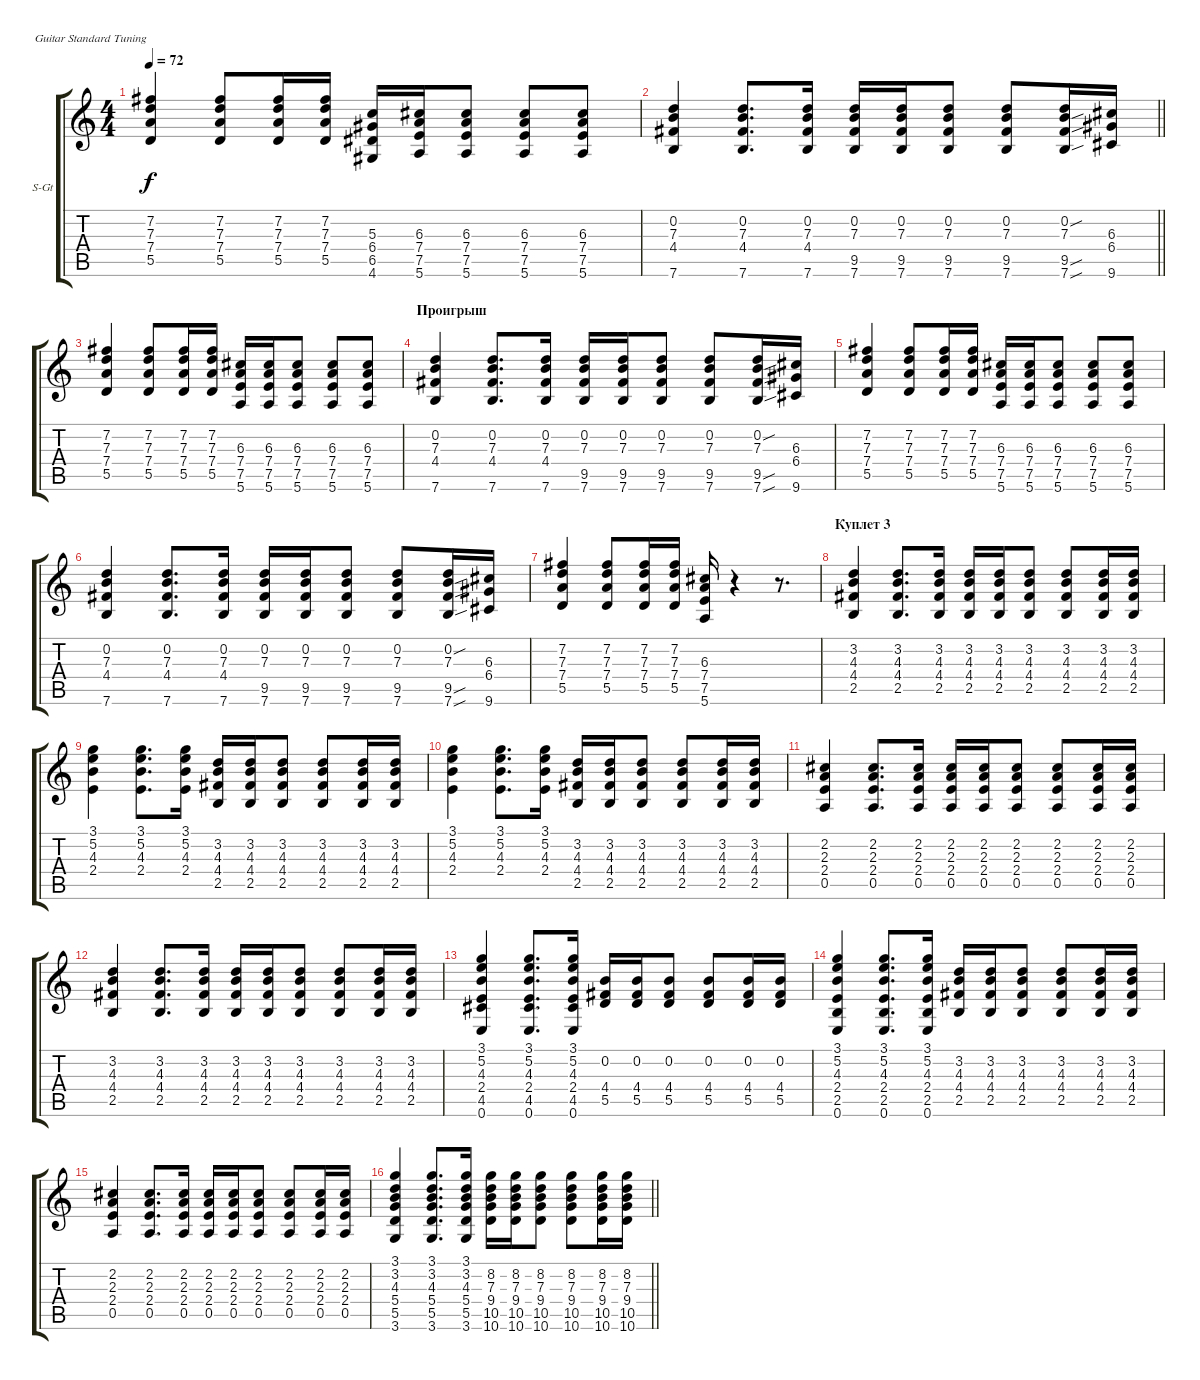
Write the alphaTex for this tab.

\bracketExtendMode groupsimilarinstruments
\firstSystemTrackNameOrientation horizontal
\otherSystemsTrackNameOrientation horizontal
\track ("Гитара 3" "S-Gt") {instrument acousticguitarsteel}
\staff {score tabs}
\tuning (E4 B3 G3 D3 A2 E2)
\ts (4 4)
\tempo 72
\clef g2
\scale
0.333333
\ks c
(7.2 7.3 7.4 5.5).4{dy f} (7.2 7.3 7.4 5.5).8 (7.2 7.3 7.4 5.5).16 (7.2 7.3 7.4 5.5).16 (5.3 6.4 6.5 4.6).16 (6.3 7.4 7.5 5.6).16 (6.3 7.4 7.5 5.6).8 (6.3 7.4 7.5 5.6).8 (6.3 7.4 7.5 5.6).8 |
\scale
0.333333
\barLineRight lightlight
(7.3 0.2 4.4 7.6).4 (7.3 0.2 4.4 7.6).8{d} (7.3 0.2 4.4 7.6).16 (7.3 0.2 9.5 7.6).16 (7.3 0.2 9.5 7.6).16 (7.3 0.2 9.5 7.6).8 (7.3 0.2 9.5 7.6).8 (7.3 0.2{sou} 9.5{sou} 7.6{sou}).16 (6.3 6.4 9.6).16 |
\scale
0.333333 (7.2 7.3 7.4 5.5).4 (7.2 7.3 7.4 5.5).8 (7.2 7.3 7.4 5.5).16 (7.2 7.3 7.4 5.5).16 (6.3 7.4 7.5 5.6).16 (6.3 7.4 7.5 5.6).16 (6.3 7.4 7.5 5.6).8 (6.3 7.4 7.5 5.6).8 (6.3 7.4 7.5 5.6).8 |
\section ("" "Проигрыш")
\scale
0.333333 (7.3 0.2 4.4 7.6).4 (7.3 0.2 4.4 7.6).8{d} (7.3 0.2 4.4 7.6).16 (7.3 0.2 9.5 7.6).16 (7.3 0.2 9.5 7.6).16 (7.3 0.2 9.5 7.6).8 (7.3 0.2 9.5 7.6).8 (7.3 0.2{sou} 9.5{sou} 7.6{sou}).16 (6.3 6.4 9.6).16 |
\scale
0.333333 (7.2 7.3 7.4 5.5).4 (7.2 7.3 7.4 5.5).8 (7.2 7.3 7.4 5.5).16 (7.2 7.3 7.4 5.5).16 (6.3 7.4 7.5 5.6).16 (6.3 7.4 7.5 5.6).16 (6.3 7.4 7.5 5.6).8 (6.3 7.4 7.5 5.6).8 (6.3 7.4 7.5 5.6).8 |
\scale
0.333333 (7.3 0.2 4.4 7.6).4 (7.3 0.2 4.4 7.6).8{d} (7.3 0.2 4.4 7.6).16 (7.3 0.2 9.5 7.6).16 (7.3 0.2 9.5 7.6).16 (7.3 0.2 9.5 7.6).8 (7.3 0.2 9.5 7.6).8 (7.3 0.2{sou} 9.5{sou} 7.6{sou}).16 (6.3 6.4 9.6).16 |
\scale
0.333333 (7.2 7.3 7.4 5.5).4 (7.2 7.3 7.4 5.5).8 (7.2 7.3 7.4 5.5).16 (7.2 7.3 7.4 5.5).16 (6.3 7.4 7.5 5.6).16 r.4 r.8{d} |
\section ("" "Куплет 3")
\scale
0.333333 (3.2 4.3 4.4 2.5).4 (3.2 4.3 4.4 2.5).8{d} (3.2 4.3 4.4 2.5).16 (3.2 4.3 4.4 2.5).16 (3.2 4.3 4.4 2.5).16 (3.2 4.3 4.4 2.5).8 (3.2 4.3 4.4 2.5).8 (3.2 4.3 4.4 2.5).16 (3.2 4.3 4.4 2.5).16 |
\scale
0.333333 (3.1 5.2 4.3 2.4).4 (3.1 5.2 4.3 2.4).8{d} (3.1 5.2 4.3 2.4).16 (3.2 4.3 4.4 2.5).16 (3.2 4.3 4.4 2.5).16 (3.2 4.3 4.4 2.5).8 (3.2 4.3 4.4 2.5).8 (3.2 4.3 4.4 2.5).16 (3.2 4.3 4.4 2.5).16 |
\scale
0.333333 (3.1 5.2 4.3 2.4).4 (3.1 5.2 4.3 2.4).8{d} (3.1 5.2 4.3 2.4).16 (3.2 4.3 4.4 2.5).16 (3.2 4.3 4.4 2.5).16 (3.2 4.3 4.4 2.5).8 (3.2 4.3 4.4 2.5).8 (3.2 4.3 4.4 2.5).16 (3.2 4.3 4.4 2.5).16 |
\scale
0.333333 (2.2 2.3 2.4 0.5).4 (2.2 2.3 2.4 0.5).8{d} (2.2 2.3 2.4 0.5).16 (2.2 2.3 2.4 0.5).16 (2.2 2.3 2.4 0.5).16 (2.2 2.3 2.4 0.5).8 (2.2 2.3 2.4 0.5).8 (2.2 2.3 2.4 0.5).16 (2.2 2.3 2.4 0.5).16 |
\scale
0.333333 (3.2 4.3 4.4 2.5).4 (3.2 4.3 4.4 2.5).8{d} (3.2 4.3 4.4 2.5).16 (3.2 4.3 4.4 2.5).16 (3.2 4.3 4.4 2.5).16 (3.2 4.3 4.4 2.5).8 (3.2 4.3 4.4 2.5).8 (3.2 4.3 4.4 2.5).16 (3.2 4.3 4.4 2.5).16 |
\scale
0.333333 (3.1 5.2 4.3 2.4 4.5 0.6).4 (3.1 5.2 4.3 2.4 4.5 0.6).8{d} (3.1 5.2 4.3 2.4 4.5 0.6).16 (0.2 4.4 5.5).16 (0.2 4.4 5.5).16 (0.2 4.4 5.5).8 (0.2 4.4 5.5).8 (0.2 4.4 5.5).16 (0.2 4.4 5.5).16 |
\scale
0.333333 (3.1 5.2 4.3 2.4 2.5 0.6).4 (3.1 5.2 4.3 2.4 2.5 0.6).8{d} (3.1 5.2 4.3 2.4 2.5 0.6).16 (3.2 4.3 4.4 2.5).16 (3.2 4.3 4.4 2.5).16 (3.2 4.3 4.4 2.5).8 (3.2 4.3 4.4 2.5).8 (3.2 4.3 4.4 2.5).16 (3.2 4.3 4.4 2.5).16 |
\scale
0.333333 (2.2 2.3 2.4 0.5).4 (2.2 2.3 2.4 0.5).8{d} (2.2 2.3 2.4 0.5).16 (2.2 2.3 2.4 0.5).16 (2.2 2.3 2.4 0.5).16 (2.2 2.3 2.4 0.5).8 (2.2 2.3 2.4 0.5).8 (2.2 2.3 2.4 0.5).16 (2.2 2.3 2.4 0.5).16 |
\scale
0.333333
\barLineRight lightlight
(3.1 3.2 4.3 5.4 5.5 3.6).4 (3.1 3.2 4.3 5.4 5.5 3.6).8{d} (3.1 3.2 4.3 5.4 5.5 3.6).16 (8.2 7.3 9.4 10.5 10.6).16 (8.2 7.3 9.4 10.5 10.6).16 (8.2 7.3 9.4 10.5 10.6).8 (8.2 7.3 9.4 10.5 10.6).8 (8.2 7.3 9.4 10.5 10.6).16 (8.2 7.3 9.4 10.5 10.6).16
